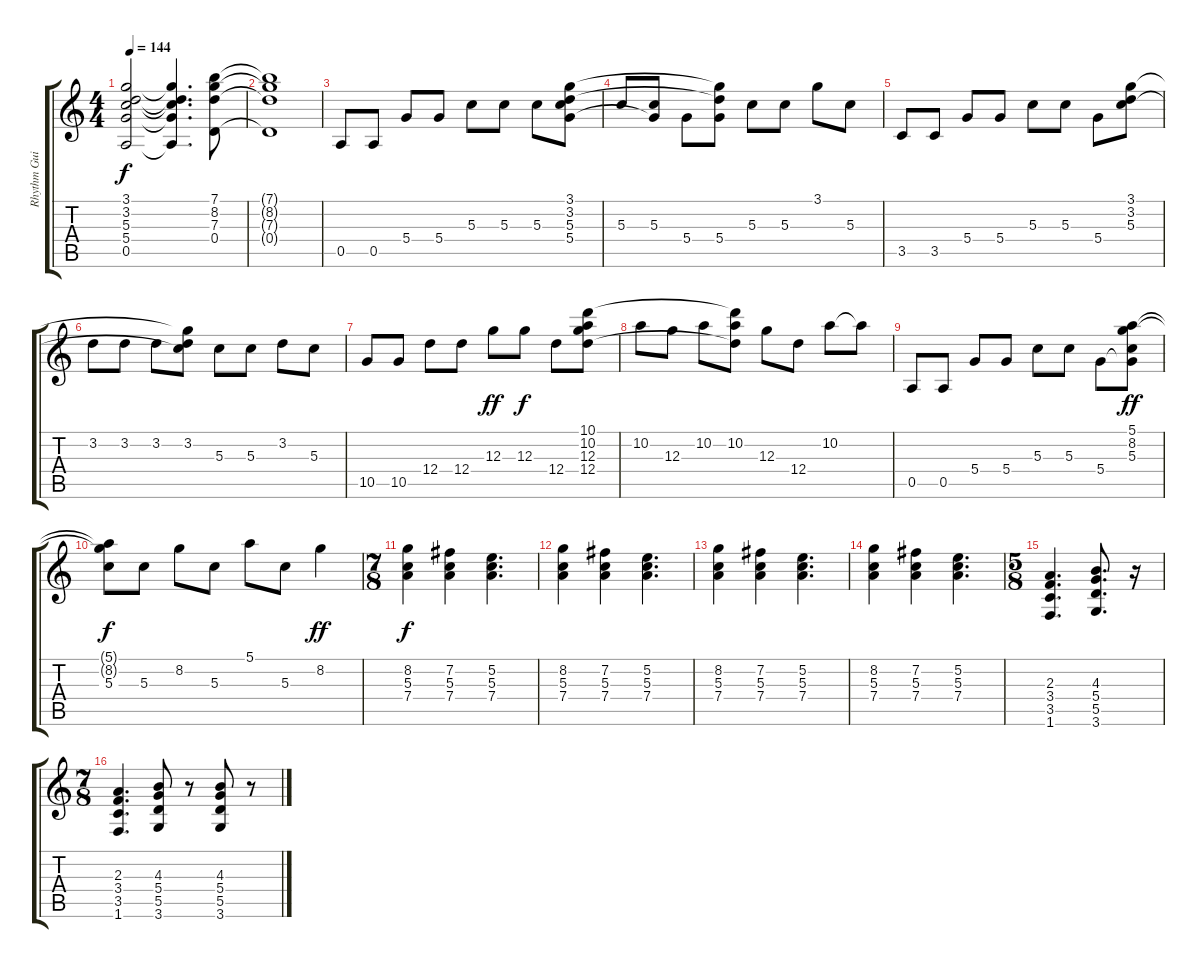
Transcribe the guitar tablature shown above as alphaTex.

\track ("Rhythm Guitar 1" "Rhythm Gui") {instrument distortionguitar}
\staff {score tabs}
\tuning (E4 B3 G3 D3 A2 E2) {hide}
\ts (4 4)
\tempo 144
\clef g2
\ks c
(3.1{t} 3.2{t} 5.3{t} 5.4{t} 0.5{t}).2{dy f volume 12} (3.1{t} 3.2{t} 5.3{t} 5.4{t} 0.5{t}).4{d} (7.1 8.2 7.3 0.4).8{volume 14} |
(7.1{t} 8.2{t} 7.3{t} 0.4{t}).1{volume 13} |
0.5.8 0.5.8 5.4.8 5.4.8 5.3.8 5.3.8 5.3.8 (3.1 3.2 5.3 5.4).8 |
5.3.8 (5.3 5.4{t}).8 5.4.8 (3.1{t} 3.2{t} 5.4).8 5.3.8 5.3.8 3.1.8 5.3.8 |
3.5.8 3.5.8 5.4.8 5.4.8 5.3.8 5.3.8 5.4.8 (3.1 3.2 5.3).8 |
3.2.8 3.2.8 3.2.8 (3.1{t} 3.2 5.3{t}).8 5.3.8 5.3.8 3.2.8 5.3.8 |
10.5.8 10.5.8 12.4.8 12.4.8 12.3.8{dy ff} 12.3.8{dy f} 12.4.8 (10.1 10.2 12.3 12.4).8 |
10.2.8 12.3.8 10.2.8 (10.1{t} 10.2 12.4{t}).8 12.3.8 12.4.8 10.2.8 10.2{t}.8 |
0.5.8 0.5.8 5.4.8 5.4.8 5.3.8 5.3.8 5.4.8 (5.1 8.2 5.3 5.4{t}).8{dy ff} |
(5.1{t} 8.2{t} 5.3).8{dy f} 5.3.8 8.2.8 5.3.8 5.1.8 5.3.8 8.2.4{dy ff} |
\ts (7 8)
(8.2 5.3 7.4).4{dy f volume 14} (7.2 5.3 7.4).4 (5.2 5.3 7.4).4{d} |
(8.2 5.3 7.4).4 (7.2 5.3 7.4).4 (5.2 5.3 7.4).4{d} |
(8.2 5.3 7.4).4 (7.2 5.3 7.4).4 (5.2 5.3 7.4).4{d} |
(8.2 5.3 7.4).4 (7.2 5.3 7.4).4 (5.2 5.3 7.4).4{d} |
\ts (5 8)
(2.3 3.4 3.5 1.6).4{d} (4.3 5.4 5.5 3.6).8{d} r.16 |
\ts (7 8)
(2.3 3.4 3.5 1.6).4{d} (4.3 5.4 5.5 3.6).8 r.8 (4.3 5.4 5.5 3.6).8 r.8
